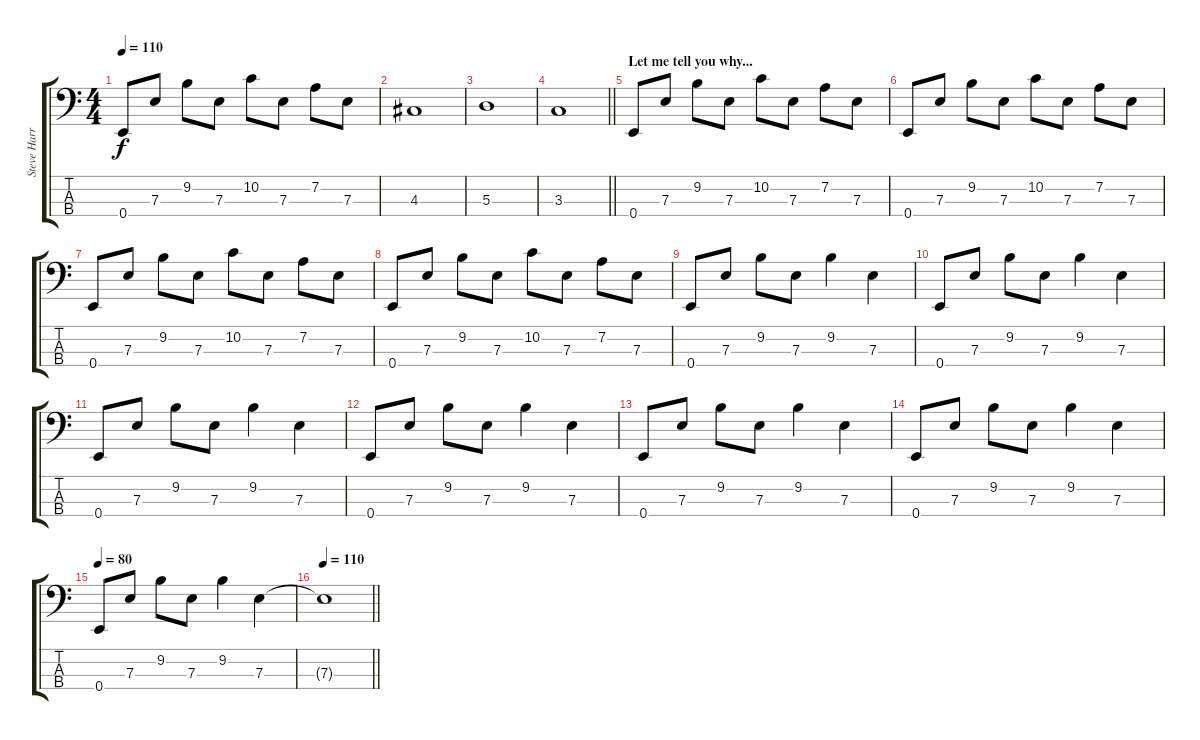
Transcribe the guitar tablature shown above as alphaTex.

\track ("Steve Harris" "Steve Harr") {instrument slapbass2}
\staff {score tabs}
\tuning (G2 D2 A1 E1) {hide}
\ts (4 4)
\tempo 110
\clef f4
\ks c
0.4.8{dy f} 7.3.8 9.2.8 7.3.8 10.2.8 7.3.8 7.2.8 7.3.8 |
4.3.1 |
5.3.1 |
\barLineRight lightlight
3.3.1 |
\section ("" "Let me tell you why...")
0.4.8 7.3.8 9.2.8 7.3.8 10.2.8 7.3.8 7.2.8 7.3.8 |
0.4.8 7.3.8 9.2.8 7.3.8 10.2.8 7.3.8 7.2.8 7.3.8 |
0.4.8 7.3.8 9.2.8 7.3.8 10.2.8 7.3.8 7.2.8 7.3.8 |
0.4.8 7.3.8 9.2.8 7.3.8 10.2.8 7.3.8 7.2.8 7.3.8 |
0.4.8{volume 11 instrument electricbassfinger} 7.3.8 9.2.8 7.3.8 9.2.4 7.3.4 |
0.4.8{volume 11 instrument electricbassfinger} 7.3.8 9.2.8 7.3.8 9.2.4 7.3.4 |
0.4.8{volume 11 instrument electricbassfinger} 7.3.8 9.2.8 7.3.8 9.2.4 7.3.4 |
0.4.8{volume 11 instrument electricbassfinger} 7.3.8 9.2.8 7.3.8 9.2.4 7.3.4 |
0.4.8{volume 11 instrument electricbassfinger} 7.3.8 9.2.8 7.3.8 9.2.4 7.3.4 |
0.4.8{volume 11 instrument electricbassfinger} 7.3.8 9.2.8 7.3.8 9.2.4 7.3.4 |
\tempo 80
0.4.8{volume 11 instrument electricbassfinger} 7.3.8 9.2.8 7.3.8 9.2.4 7.3.4 |
\tempo 110
\barLineRight lightlight
7.3{t}.1
